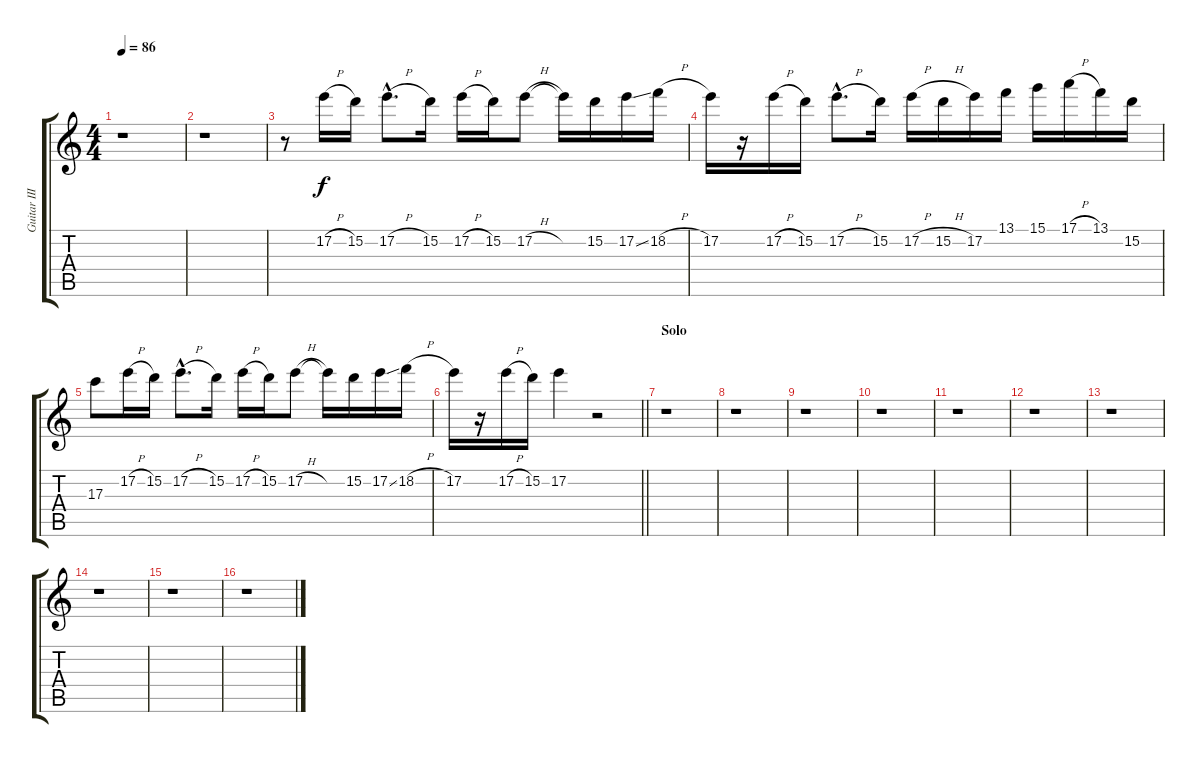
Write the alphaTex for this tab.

\track ("Guitar III" "Guitar III") {instrument electricguitarjazz}
\staff {score tabs}
\tuning (E4 B3 G3 D3 A2 E2) {hide}
\ts (4 4)
\tempo 86
\clef g2
\ks aminor
r.1{dy f} |
r.1 |
r.8 17.2{h}.16 15.2.16 17.2{h hac}.8{d} 15.2.16 17.2{h}.16 15.2.16 17.2{h}.8 17.2{t}.16 15.2.16 17.2{ss}.16 18.2{h}.16 |
17.2.16 r.16 17.2{h}.16 15.2.16 17.2{h hac}.8{d} 15.2.16 17.2{h}.16 15.2{h}.16 17.2.16 13.1.16 15.1.16 17.1{h}.16 13.1.16 15.2.16 |
17.3.8 17.2{h}.16 15.2.16 17.2{h hac}.8{d} 15.2.16 17.2{h}.16 15.2.16 17.2{h}.8 17.2{t}.16 15.2.16 17.2{ss}.16 18.2{h}.16 |
\barLineRight lightlight
17.2.16 r.16 17.2{h}.16 15.2.16 17.2.4 r.2 |
\section ("" "Solo")
r.1 |
r.1 |
r.1 |
r.1 |
r.1 |
r.1 |
r.1 |
r.1 |
r.1 |
r.1
